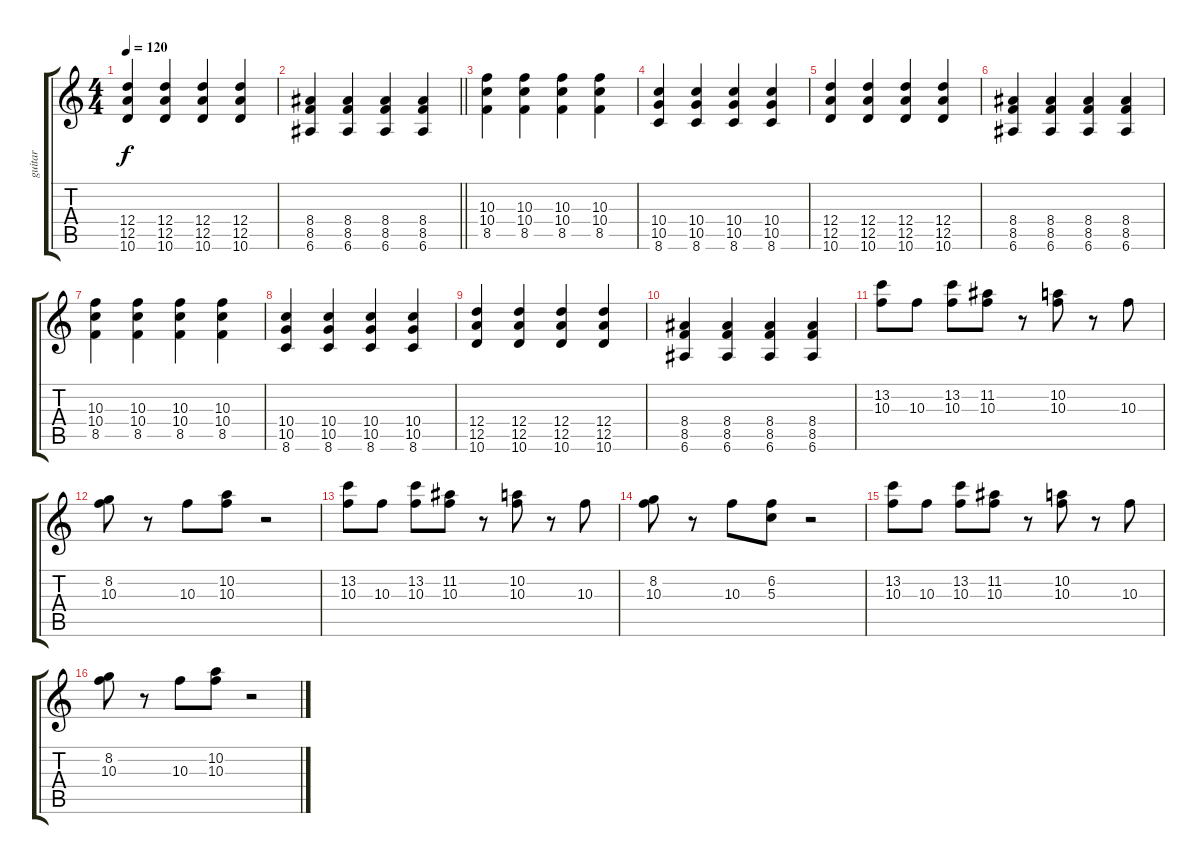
\track ("guitar" "guitar") {instrument overdrivenguitar}
\staff {score tabs}
\tuning (E4 B3 G3 D3 A2 E2) {hide}
\ts (4 4)
\tempo 120
\clef g2
\ks c
(12.4 12.5 10.6).4{dy f} (12.4 12.5 10.6).4 (12.4 12.5 10.6).4 (12.4 12.5 10.6).4 |
\barLineRight lightlight
(8.4 8.5 6.6).4 (8.4 8.5 6.6).4 (8.4 8.5 6.6).4 (8.4 8.5 6.6).4 |
(10.3 10.4 8.5).4 (10.3 10.4 8.5).4 (10.3 10.4 8.5).4 (10.3 10.4 8.5).4 |
(10.4 10.5 8.6).4 (10.4 10.5 8.6).4 (10.4 10.5 8.6).4 (10.4 10.5 8.6).4 |
(12.4 12.5 10.6).4 (12.4 12.5 10.6).4 (12.4 12.5 10.6).4 (12.4 12.5 10.6).4 |
(8.4 8.5 6.6).4 (8.4 8.5 6.6).4 (8.4 8.5 6.6).4 (8.4 8.5 6.6).4 |
(10.3 10.4 8.5).4 (10.3 10.4 8.5).4 (10.3 10.4 8.5).4 (10.3 10.4 8.5).4 |
(10.4 10.5 8.6).4 (10.4 10.5 8.6).4 (10.4 10.5 8.6).4 (10.4 10.5 8.6).4 |
(12.4 12.5 10.6).4 (12.4 12.5 10.6).4 (12.4 12.5 10.6).4 (12.4 12.5 10.6).4 |
(8.4 8.5 6.6).4 (8.4 8.5 6.6).4 (8.4 8.5 6.6).4 (8.4 8.5 6.6).4 |
(13.2 10.3).8 10.3.8 (13.2 10.3).8 (11.2 10.3).8 r.8 (10.2 10.3).8 r.8 10.3.8 |
(8.2 10.3).8 r.8 10.3.8 (10.2 10.3).8 r.2 |
(13.2 10.3).8 10.3.8 (13.2 10.3).8 (11.2 10.3).8 r.8 (10.2 10.3).8 r.8 10.3.8 |
(8.2 10.3).8 r.8 10.3.8 (6.2 5.3).8 r.2 |
(13.2 10.3).8 10.3.8 (13.2 10.3).8 (11.2 10.3).8 r.8 (10.2 10.3).8 r.8 10.3.8 |
(8.2 10.3).8 r.8 10.3.8 (10.2 10.3).8 r.2
